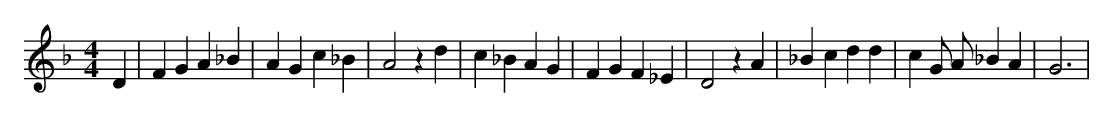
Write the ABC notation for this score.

X:1
M:4/4
L:1/8
K:F
D2 | F2 G2 A2 _B2 | A2 G2 c2 _B2 | A4 z2 d2 | c2 _B2 A2 G2 | F2 G2 F2 _E2 | D4 z2 A2 | _B2 c2 d2 d2 | c2 G A _B2 A2 | G6 |
